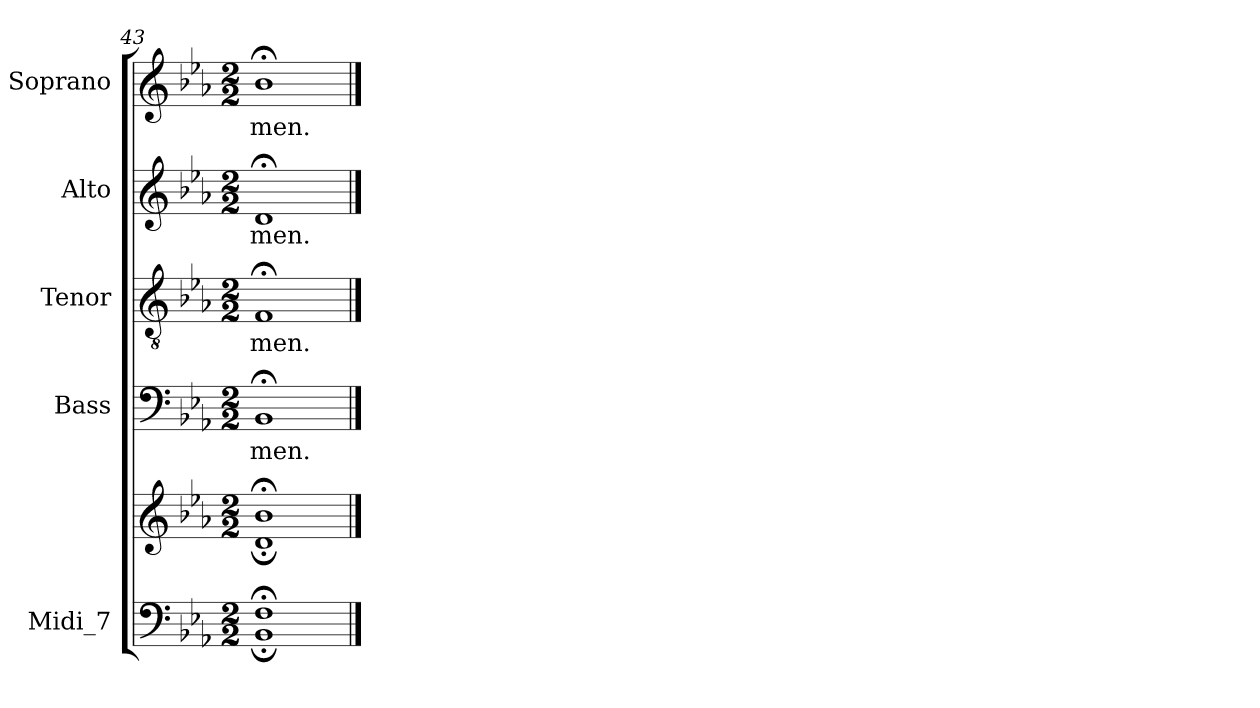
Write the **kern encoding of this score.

**kern	**kern	**kern	**text	**kern	**text	**kern	**text	**kern	**text
*part5	*part5	*part4	*part4	*part3	*part3	*part2	*part2	*part1	*part1
*staff6	*staff5	*staff4	*staff4	*staff3	*staff3	*staff2	*staff2	*staff1	*staff1
*I"Midi_7	*	*I"Bass	*	*I"Tenor	*	*I"Alto	*	*I"Soprano	*
*	*	*I'B	*	*I'T	*	*I'A	*	*I'S	*
*clefF4	*clefG2	*clefF4	*	*clefGv2	*	*clefG2	*	*clefG2	*
*k[b-e-a-]	*k[b-e-a-]	*k[b-e-a-]	*	*k[b-e-a-]	*	*k[b-e-a-]	*	*k[b-e-a-]	*
*E-:	*E-:	*E-:	*	*E-:	*	*E-:	*	*E-:	*
*M2/2	*M2/2	*M2/2	*	*M2/2	*	*M2/2	*	*M2/2	*
=43	=43	=43	=43	=43	=43	=43	=43	=43	=43
*^	*^	*	*	*	*	*	*	*	*
!	!	!	!	!	!LO:LY:b	!	!LO:LY:b	!	!LO:LY:b	!	!LO:LY:b
1F;</	1BB-;<\	1b-;</	1d;<\	1BB-;<	men.	1F;<	men.	1d;<	men.	1b-;<	-men.
*v	*v	*	*	*	*	*	*	*	*	*	*
*	*v	*v	*	*	*	*	*	*	*	*
==	==	==	==	==	==	==	==	==	==
*-	*-	*-	*-	*-	*-	*-	*-	*-	*-
